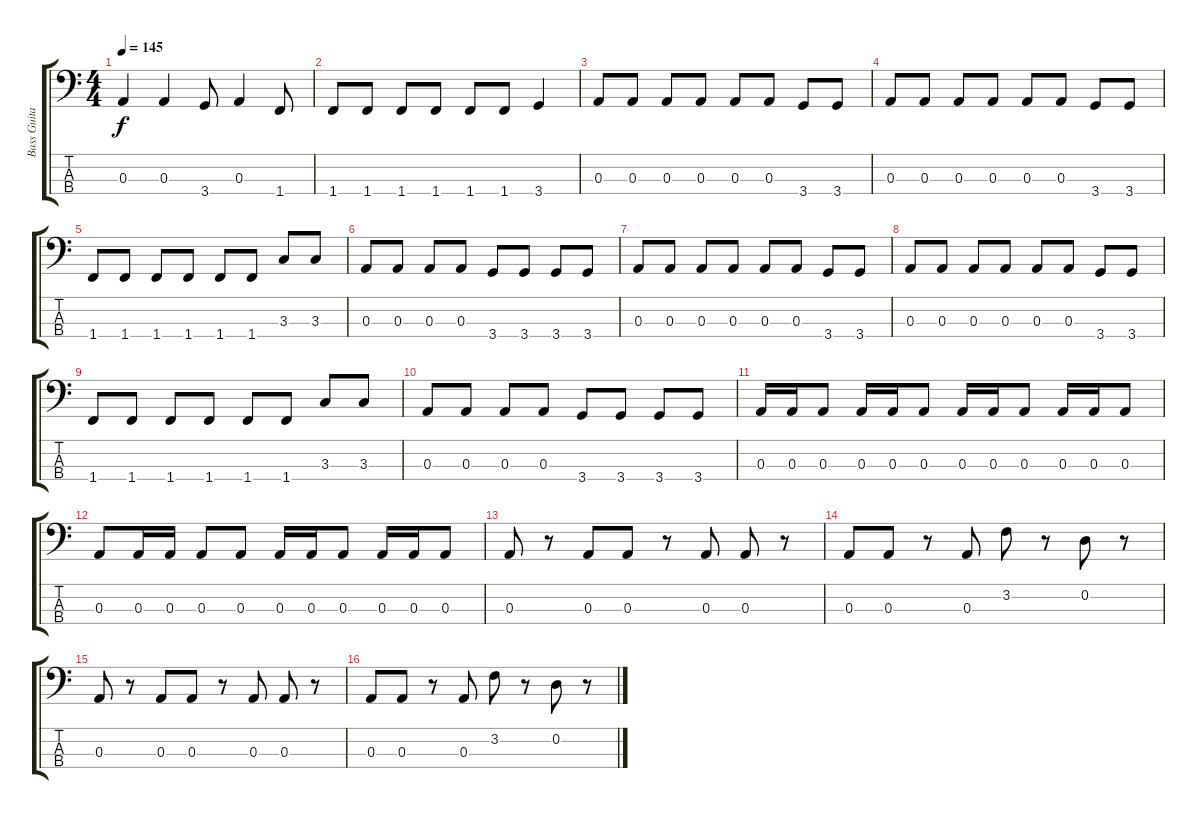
\track ("Bass Guitar" "Bass Guita") {instrument electricbassfinger}
\staff {score tabs}
\tuning (G2 D2 A1 E1) {hide}
\ts (4 4)
\tempo 145
\clef f4
\ks c
0.3.4{dy f} 0.3.4 3.4.8 0.3.4 1.4.8 |
1.4.8 1.4.8 1.4.8 1.4.8 1.4.8 1.4.8 3.4.4 |
0.3.8 0.3.8 0.3.8 0.3.8 0.3.8 0.3.8 3.4.8 3.4.8 |
0.3.8 0.3.8 0.3.8 0.3.8 0.3.8 0.3.8 3.4.8 3.4.8 |
1.4.8 1.4.8 1.4.8 1.4.8 1.4.8 1.4.8 3.3.8 3.3.8 |
0.3.8 0.3.8 0.3.8 0.3.8 3.4.8 3.4.8 3.4.8 3.4.8 |
0.3.8 0.3.8 0.3.8 0.3.8 0.3.8 0.3.8 3.4.8 3.4.8 |
0.3.8 0.3.8 0.3.8 0.3.8 0.3.8 0.3.8 3.4.8 3.4.8 |
1.4.8 1.4.8 1.4.8 1.4.8 1.4.8 1.4.8 3.3.8 3.3.8 |
0.3.8 0.3.8 0.3.8 0.3.8 3.4.8 3.4.8 3.4.8 3.4.8 |
0.3.16 0.3.16 0.3.8 0.3.16 0.3.16 0.3.8 0.3.16 0.3.16 0.3.8 0.3.16 0.3.16 0.3.8 |
0.3.8 0.3.16 0.3.16 0.3.8 0.3.8 0.3.16 0.3.16 0.3.8 0.3.16 0.3.16 0.3.8 |
0.3.8 r.8 0.3.8 0.3.8 r.8 0.3.8 0.3.8 r.8 |
0.3.8 0.3.8 r.8 0.3.8 3.2.8 r.8 0.2.8 r.8 |
0.3.8 r.8 0.3.8 0.3.8 r.8 0.3.8 0.3.8 r.8 |
0.3.8 0.3.8 r.8 0.3.8 3.2.8 r.8 0.2.8 r.8
